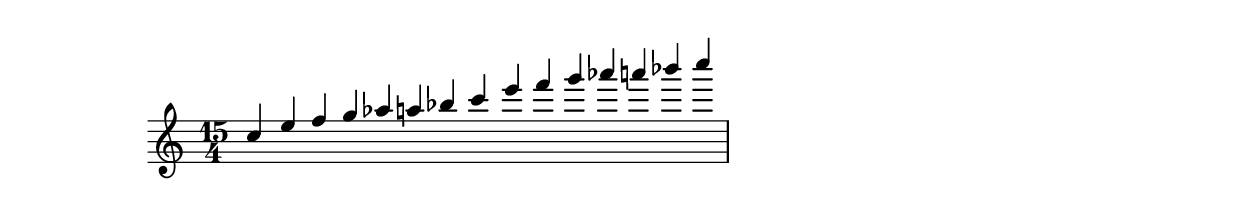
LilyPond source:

\version "2.18.2" \score { \new Staff << \new Voice { \set midiInstrument = #"piano" \voiceOne
 \key c \major \time 15/4
\override Voice.TextScript.font-size = #-4
 { c'' e'' f'' g'' aes'' a'' bes'' c''' e''' f''' g''' aes''' a''' bes''' c''''  } 
 } >> \layout { } \midi { \context { \Staff \remove "Staff_performer" }
\context { \Voice \consists "Staff_performer" } \tempo 2 = 60 } }
\paper{oddHeaderMarkup = ##f oddFooterMarkup = ##f}
